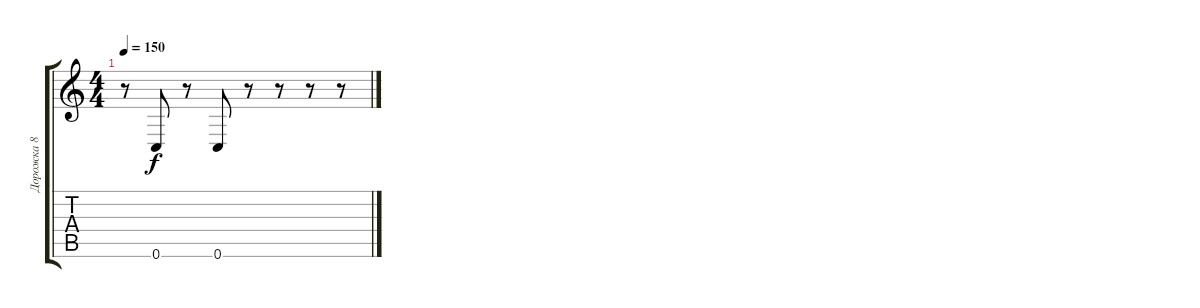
\track ("Дорожка 8" "Дорожка 8") {instrument electricbasspick}
\staff {score tabs}
\tuning (D4 A3 F3 C3 G2 C2) {hide}
\ts (4 4)
\tempo 150
\clef g2
\ks c
r.8{dy f} 0.6.8 r.8 0.6.8 r.8 r.8 r.8 r.8
